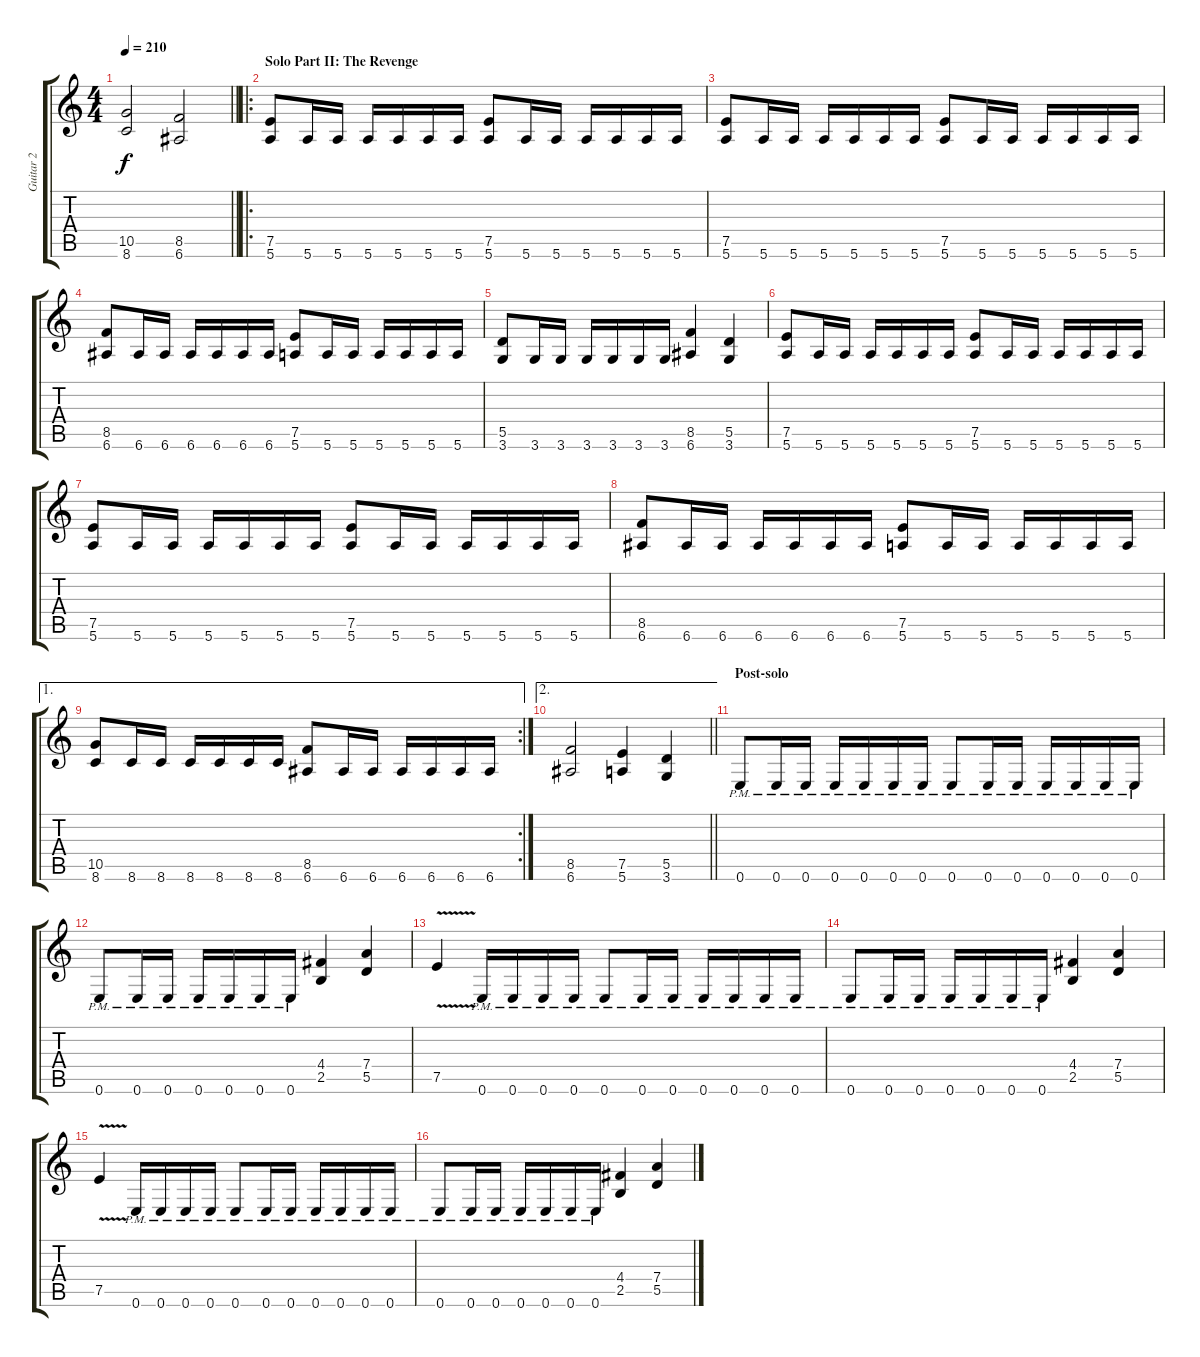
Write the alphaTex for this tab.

\track ("Guitar 2" "Guitar 2") {instrument distortionguitar}
\staff {score tabs}
\tuning (E4 B3 G3 D3 A2 E2) {hide}
\ts (4 4)
\tempo 210
\clef g2
\barLineRight lightlight
\ks c
(10.5 8.6).2{dy f} (8.5 6.6).2 |
\ro
\section ("" "Solo Part II: The Revenge")
(7.5 5.6).8 5.6.16 5.6.16 5.6.16 5.6.16 5.6.16 5.6.16 (7.5 5.6).8 5.6.16 5.6.16 5.6.16 5.6.16 5.6.16 5.6.16 |
(7.5 5.6).8 5.6.16 5.6.16 5.6.16 5.6.16 5.6.16 5.6.16 (7.5 5.6).8 5.6.16 5.6.16 5.6.16 5.6.16 5.6.16 5.6.16 |
(8.5 6.6).8 6.6.16 6.6.16 6.6.16 6.6.16 6.6.16 6.6.16 (7.5 5.6).8 5.6.16 5.6.16 5.6.16 5.6.16 5.6.16 5.6.16 |
(5.5 3.6).8 3.6.16 3.6.16 3.6.16 3.6.16 3.6.16 3.6.16 (8.5 6.6).4 (5.5 3.6).4 |
(7.5 5.6).8 5.6.16 5.6.16 5.6.16 5.6.16 5.6.16 5.6.16 (7.5 5.6).8 5.6.16 5.6.16 5.6.16 5.6.16 5.6.16 5.6.16 |
(7.5 5.6).8 5.6.16 5.6.16 5.6.16 5.6.16 5.6.16 5.6.16 (7.5 5.6).8 5.6.16 5.6.16 5.6.16 5.6.16 5.6.16 5.6.16 |
(8.5 6.6).8 6.6.16 6.6.16 6.6.16 6.6.16 6.6.16 6.6.16 (7.5 5.6).8 5.6.16 5.6.16 5.6.16 5.6.16 5.6.16 5.6.16 |
\ae 1
\rc 2
(10.5 8.6).8 8.6.16 8.6.16 8.6.16 8.6.16 8.6.16 8.6.16 (8.5 6.6).8 6.6.16 6.6.16 6.6.16 6.6.16 6.6.16 6.6.16 |
\ae 2
\barLineRight lightlight
(8.5 6.6).2 (7.5 5.6).4 (5.5 3.6).4 |
\section ("" "Post-solo")
0.6{pm}.8 0.6{pm}.16 0.6{pm}.16 0.6{pm}.16 0.6{pm}.16 0.6{pm}.16 0.6{pm}.16 0.6{pm}.8 0.6{pm}.16 0.6{pm}.16 0.6{pm}.16 0.6{pm}.16 0.6{pm}.16 0.6{pm}.16 |
0.6{pm}.8 0.6{pm}.16 0.6{pm}.16 0.6{pm}.16 0.6{pm}.16 0.6{pm}.16 0.6{pm}.16 (4.4 2.5).4 (7.4 5.5).4 |
7.5{v}.4 0.6{pm}.16 0.6{pm}.16 0.6{pm}.16 0.6{pm}.16 0.6{pm}.8 0.6{pm}.16 0.6{pm}.16 0.6{pm}.16 0.6{pm}.16 0.6{pm}.16 0.6{pm}.16 |
0.6{pm}.8 0.6{pm}.16 0.6{pm}.16 0.6{pm}.16 0.6{pm}.16 0.6{pm}.16 0.6{pm}.16 (4.4 2.5).4 (7.4 5.5).4 |
7.5{v}.4 0.6{pm}.16 0.6{pm}.16 0.6{pm}.16 0.6{pm}.16 0.6{pm}.8 0.6{pm}.16 0.6{pm}.16 0.6{pm}.16 0.6{pm}.16 0.6{pm}.16 0.6{pm}.16 |
0.6{pm}.8 0.6{pm}.16 0.6{pm}.16 0.6{pm}.16 0.6{pm}.16 0.6{pm}.16 0.6{pm}.16 (4.4 2.5).4 (7.4 5.5).4
